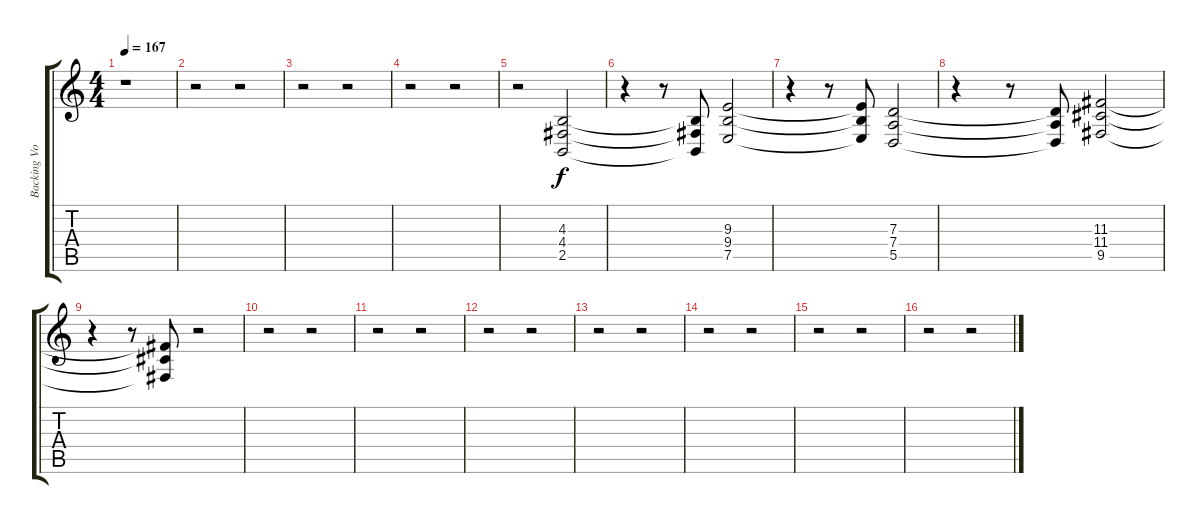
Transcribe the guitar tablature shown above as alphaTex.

\track ("Backing Vocals" "Backing Vo") {instrument choiraahs}
\staff {score tabs}
\tuning (E4 B3 G3 D3 A2 E2) {hide}
\ts (4 4)
\tempo 167
\clef g2
\ks c
r.1{dy f} |
r.2 r.2 |
r.2 r.2 |
r.2 r.2 |
r.2 (4.3 4.4 2.5).2 |
r.4 r.8 (4.3{t} 4.4{t} 2.5{t}).8 (9.3 9.4 7.5).2 |
r.4 r.8 (9.3{t} 9.4{t} 7.5{t}).8 (7.3 7.4 5.5).2 |
r.4 r.8 (7.3{t} 7.4{t} 5.5{t}).8 (11.3 11.4 9.5).2 |
r.4 r.8 (11.3{t} 11.4{t} 9.5{t}).8 r.2 |
r.2 r.2 |
r.2 r.2 |
r.2 r.2 |
r.2 r.2 |
r.2 r.2 |
r.2 r.2 |
r.2 r.2
